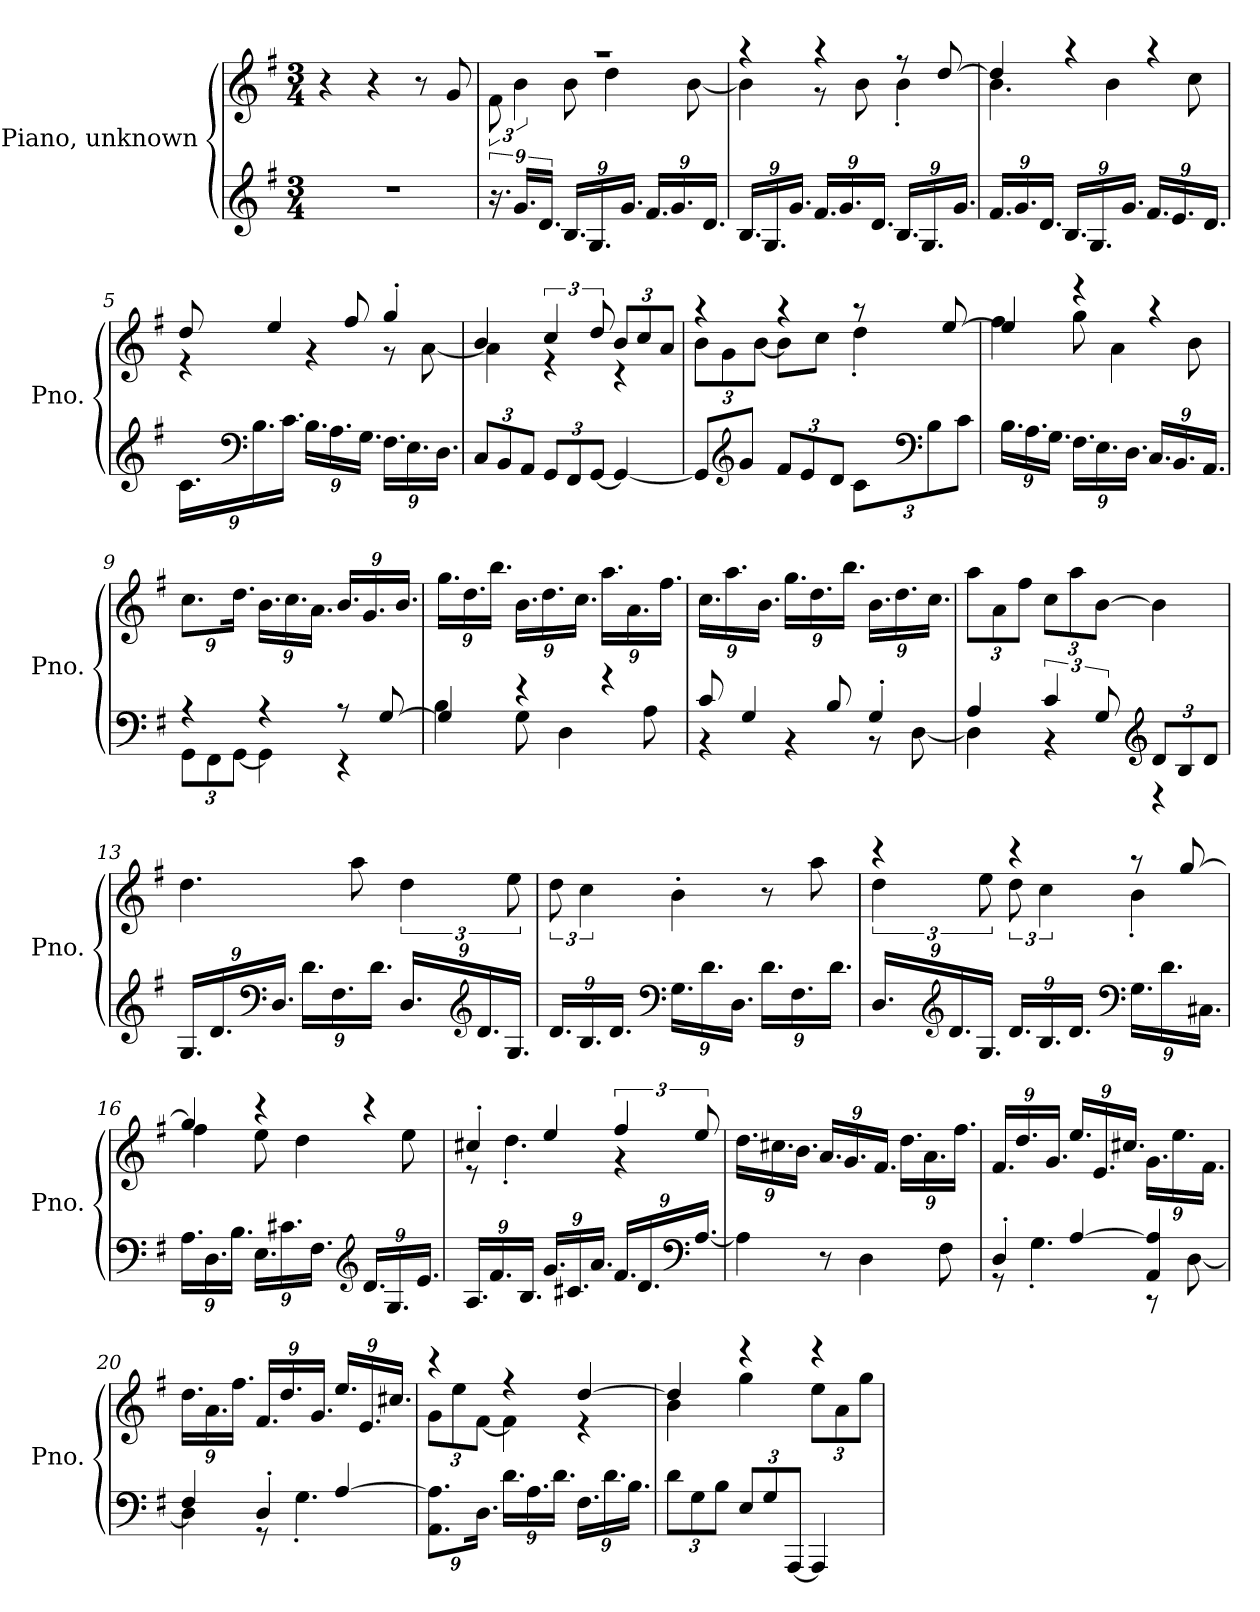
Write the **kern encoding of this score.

**kern	**kern
*part1	*part1
*staff2	*staff1
*I"Piano, unknown	*
*I'Pno.	*
*clefG2	*clefG2
*k[f#]	*k[f#]
*M3/4	*M3/4
*MM140	*MM140
=1	=1
2.r	4r
.	4r
.	8r
.	8g/
=2	=2
*	*^
18.r	2.r	12f#\
18.g/LL	.	6b\
18.d/JJ	.	.
18.B/LL	.	8b\
18.G/	.	.
.	.	4dd\
18.g/JJ	.	.
18.f#/LL	.	.
18.g/	.	.
.	.	[8b\
18.d/JJ	.	.
=3	=3	=3
*Xbrackettup	*	*
18.B/LL	4r	4b\]
18.G/	.	.
18.g/JJ	.	.
18.f#/LL	4r	8r
18.g/	.	.
.	.	8b\
18.d/JJ	.	.
18.B/LL	8r	4b'\
18.G/	.	.
.	[8dd/	.
18.g/JJ	.	.
!!LO:LB:g=z	!!
=4	=4	=4
18.f#/LL	4dd/]	4.b\
18.g/	.	.
18.d/JJ	.	.
18.B/LL	4r	.
18.G/	.	.
.	.	4b\
18.g/JJ	.	.
18.f#/LL	4r	.
18.e/	.	.
.	.	8cc\
18.d/JJ	.	.
=5	=5	=5
18.c\LL	8dd/	4r
*clefF4	*	*
18.B\	.	.
.	4ee/	.
18.c\JJ	.	.
18.B\LL	.	4r
18.A\	.	.
.	8ff#/	.
18.G\JJ	.	.
18.F#\LL	4gg'/	8r
18.E\	.	.
.	.	[8a\
18.D\JJ	.	.
=6	=6	=6
12C/L	4b/	4a\]
12BB/	.	.
12AA/J	.	.
12GG/L	6cc/	4r
12FF#/	.	.
[12GG/J	12dd/	.
*	*Xbrackettup	*
4GG/_	12b/L	4r
.	12cc/	.
.	12a/J	.
!!LO:LB:g=z	!!
=7	=7	=7
8GG/L]	4r	12b\L
.	.	12g\
*clefG2	*	*
8g/J	.	.
.	.	[12b\J
12f#/L	4r	8b\L]
12e/	.	.
.	.	8cc\J
12d/J	.	.
12c\L	8r	4dd'\
*clefF4	*	*
12B\	.	.
.	[8ee/	.
12c\J	.	.
=8	=8	=8
18.B\LL	4ee/]	4ff#\
18.A\	.	.
18.G\JJ	.	.
18.F#\LL	4r	8gg\
18.E\	.	.
.	.	4a\
18.D\JJ	.	.
18.C/LL	4r	.
18.BB/	.	.
.	.	8b\
18.AA/JJ	.	.
*	*v	*v
=9	=9
*^	*
4r	12GG\L	9.cc\L
.	12FF#\	.
.	[12GG\J	18.dd\Jk
4r	4GG\]	18.b\LL
.	.	18.cc\
.	.	18.a\JJ
8r	4r	18.b/LL
.	.	18.g/
[8G/	.	.
.	.	18.b/JJ
!!LO:LB:g=z
=10	=10	=10
4G/]	4B\	18.gg\LL
.	.	18.dd\
.	.	18.bb\JJ
4r	8G\	18.b\LL
.	.	18.dd\
.	4D\	.
.	.	18.cc\JJ
4r	.	18.aa\LL
.	.	18.a\
.	8A\	.
.	.	18.ff#\JJ
=11	=11	=11
8c/	4r	18.cc\LL
.	.	18.aa\
4G/	.	.
.	.	18.b\JJ
.	4r	18.gg\LL
.	.	18.dd\
8B/	.	.
.	.	18.bb\JJ
4G'/	8r	18.b\LL
.	.	18.dd\
.	[8D\	.
.	.	18.cc\JJ
=12	=12	=12
4A/	4D\]	12aa\L
.	.	12a\
.	.	12ff#\J
*brackettup	*	*
6c/	4r	12cc\L
.	.	12aa\
12G/	.	[12b\J
*clefG2	*	*
*Xbrackettup	*	*
12d/L	4r	4b\]
12B/	.	.
12d/J	.	.
*v	*v	*
!!LO:LB:g=z
=13	=13
18.G/LL	4.dd\
18.d/	.
*clefF4	*
18.D/JJ	.
18.d\LL	.
18.F#\	.
.	8aa\
18.d\JJ	.
*	*brackettup
18.D/LL	6dd\
*clefG2	*
18.d/	.
18.G/JJ	12ee\
=14	=14
18.d/LL	12dd\
18.B/	6cc\
18.d/JJ	.
*clefF4	*
18.G\LL	4b'\
18.d\	.
18.D\JJ	.
18.d\LL	8r
18.F#\	.
.	8aa\
18.d\JJ	.
!!LO:LB:g=z
=15	=15
*	*^
18.D/LL	4r	6dd\
*clefG2	*	*
18.d/	.	.
18.G/JJ	.	12ee\
18.d/LL	4r	12dd\
18.B/	.	6cc\
18.d/JJ	.	.
*clefF4	*	*
18.G\LL	8r	4b'\
18.d\	.	.
.	[8gg/	.
18.C#X\JJ	.	.
=16	=16	=16
18.A\LL	4gg/]	4ff#\
18.D\	.	.
18.B\JJ	.	.
18.E\LL	4r	8ee\
18.c#X\	.	.
.	.	4dd\
18.F#\JJ	.	.
*clefG2	*	*
18.d/LL	4r	.
18.G/	.	.
.	.	8ee\
18.e/JJ	.	.
!!LO:PB:g=z	!!
=17	=17	=17
18.A/LL	4cc#X'/	8r
18.f#/	.	.
.	.	4.dd'\
18.B/JJ	.	.
18.g/LL	4ee/	.
18.c#X/	.	.
18.a/JJ	.	.
18.f#/LL	6ff#/	4r
18.d/	.	.
*clefF4	*	*
[18.A/JJ	12ee/	.
*	*v	*v
=18	=18
*	*Xbrackettup
4A\]	18.dd\LL
.	18.cc#X\
.	18.b\JJ
8r	18.a/LL
.	18.g/
4D\	.
.	18.f#/JJ
.	18.dd\LL
.	18.a\
8F#\	.
.	18.ff#\JJ
=19	=19
*^	*
4D'/	8r	18.f#/LL
.	.	18.dd/
.	4.G'\	.
.	.	18.g/JJ
[4A/	.	18.ee/LL
.	.	18.e/
.	.	18.cc#X/JJ
4AA/ 4A/]	8r	18.g\LL
.	.	18.ee\
.	[8D\	.
.	.	18.f#\JJ
!!LO:LB:g=z
=20	=20	=20
4F#/	4D\]	18.dd\LL
.	.	18.a\
.	.	18.ff#\JJ
4D'/	8r	18.f#/LL
.	.	18.dd/
.	4.G'\	.
.	.	18.g/JJ
[4A/	.	18.ee/LL
.	.	18.e/
.	.	18.cc#X/JJ
*v	*v	*
=21	=21
*	*^
9.AA\ 9.A\]L	4r	12g\L
.	.	12ee\
18.D\Jk	.	[12f#\J
18.d\LL	4r	4f#\]
18.A\	.	.
18.d\JJ	.	.
18.F#\LL	[4dd/	4r
18.d\	.	.
18.B\JJ	.	.
=22	=22	=22
12d\L	4dd/]	4b\
12G\	.	.
12B\J	.	.
12E/L	4r	4gg\
12G/	.	.
[12AAA/J	.	.
4AAA/]	4r	12ee\L
.	.	12a\
.	.	12gg\J
*	*v	*v
=	=
*-	*-
